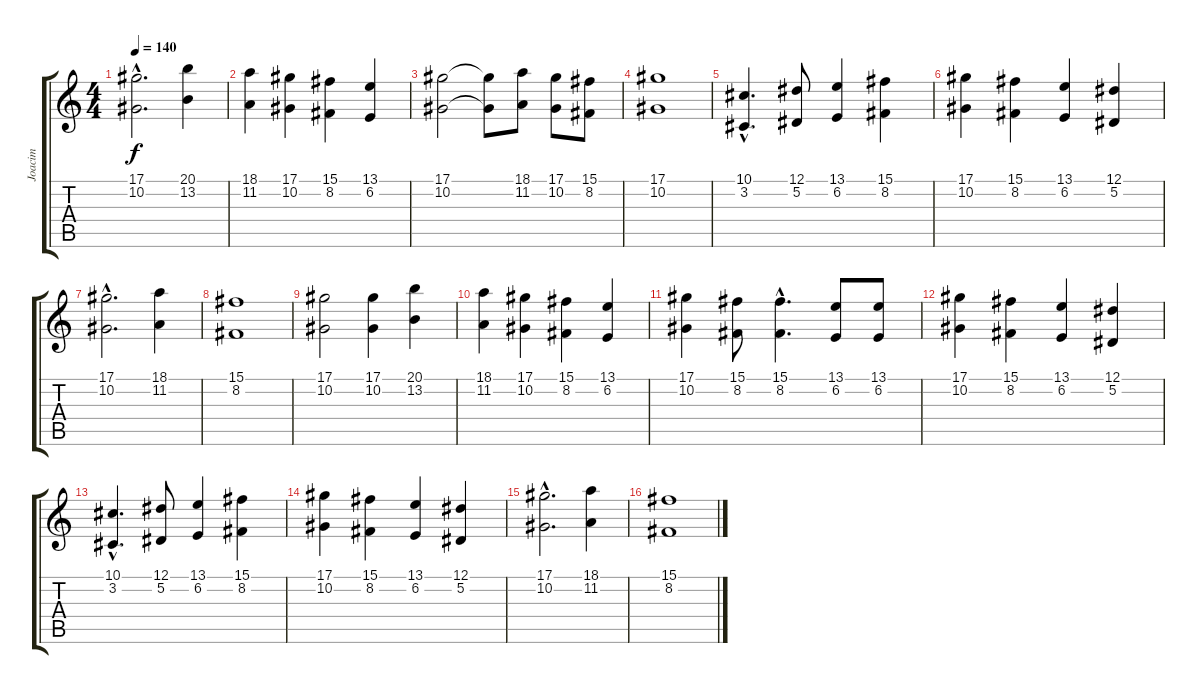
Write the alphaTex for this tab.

\track ("Joacim" "Joacim") {instrument lead1square}
\staff {score tabs}
\tuning (Eb4 Bb3 Gb3 Db3 Ab2 Eb2) {hide}
\ts (4 4)
\tempo 140
\clef g2
\ks c
(17.1{hac} 10.2{hac}).2{d dy f} (20.1 13.2).4 |
(18.1 11.2).4 (17.1 10.2).4 (15.1 8.2).4 (13.1 6.2).4 |
(17.1 10.2).2 (17.1{t} 10.2{t}).8 (18.1 11.2).8 (17.1 10.2).8 (15.1 8.2).8 |
(17.1 10.2).1 |
(10.1{hac} 3.2{hac}).4{d} (12.1 5.2).8 (13.1 6.2).4 (15.1 8.2).4 |
(17.1 10.2).4 (15.1 8.2).4 (13.1 6.2).4 (12.1 5.2).4 |
(17.1{hac} 10.2{hac}).2{d} (18.1 11.2).4 |
(15.1 8.2).1 |
(17.1 10.2).2 (17.1 10.2).4 (20.1 13.2).4 |
(18.1 11.2).4 (17.1 10.2).4 (15.1 8.2).4 (13.1 6.2).4 |
(17.1 10.2).4 (15.1 8.2).8 (15.1{hac} 8.2{hac}).4{d} (13.1 6.2).8 (13.1 6.2).8 |
(17.1 10.2).4 (15.1 8.2).4 (13.1 6.2).4 (12.1 5.2).4 |
(10.1{hac} 3.2{hac}).4{d} (12.1 5.2).8 (13.1 6.2).4 (15.1 8.2).4 |
(17.1 10.2).4 (15.1 8.2).4 (13.1 6.2).4 (12.1 5.2).4 |
(17.1{hac} 10.2{hac}).2{d} (18.1 11.2).4 |
(15.1 8.2).1
